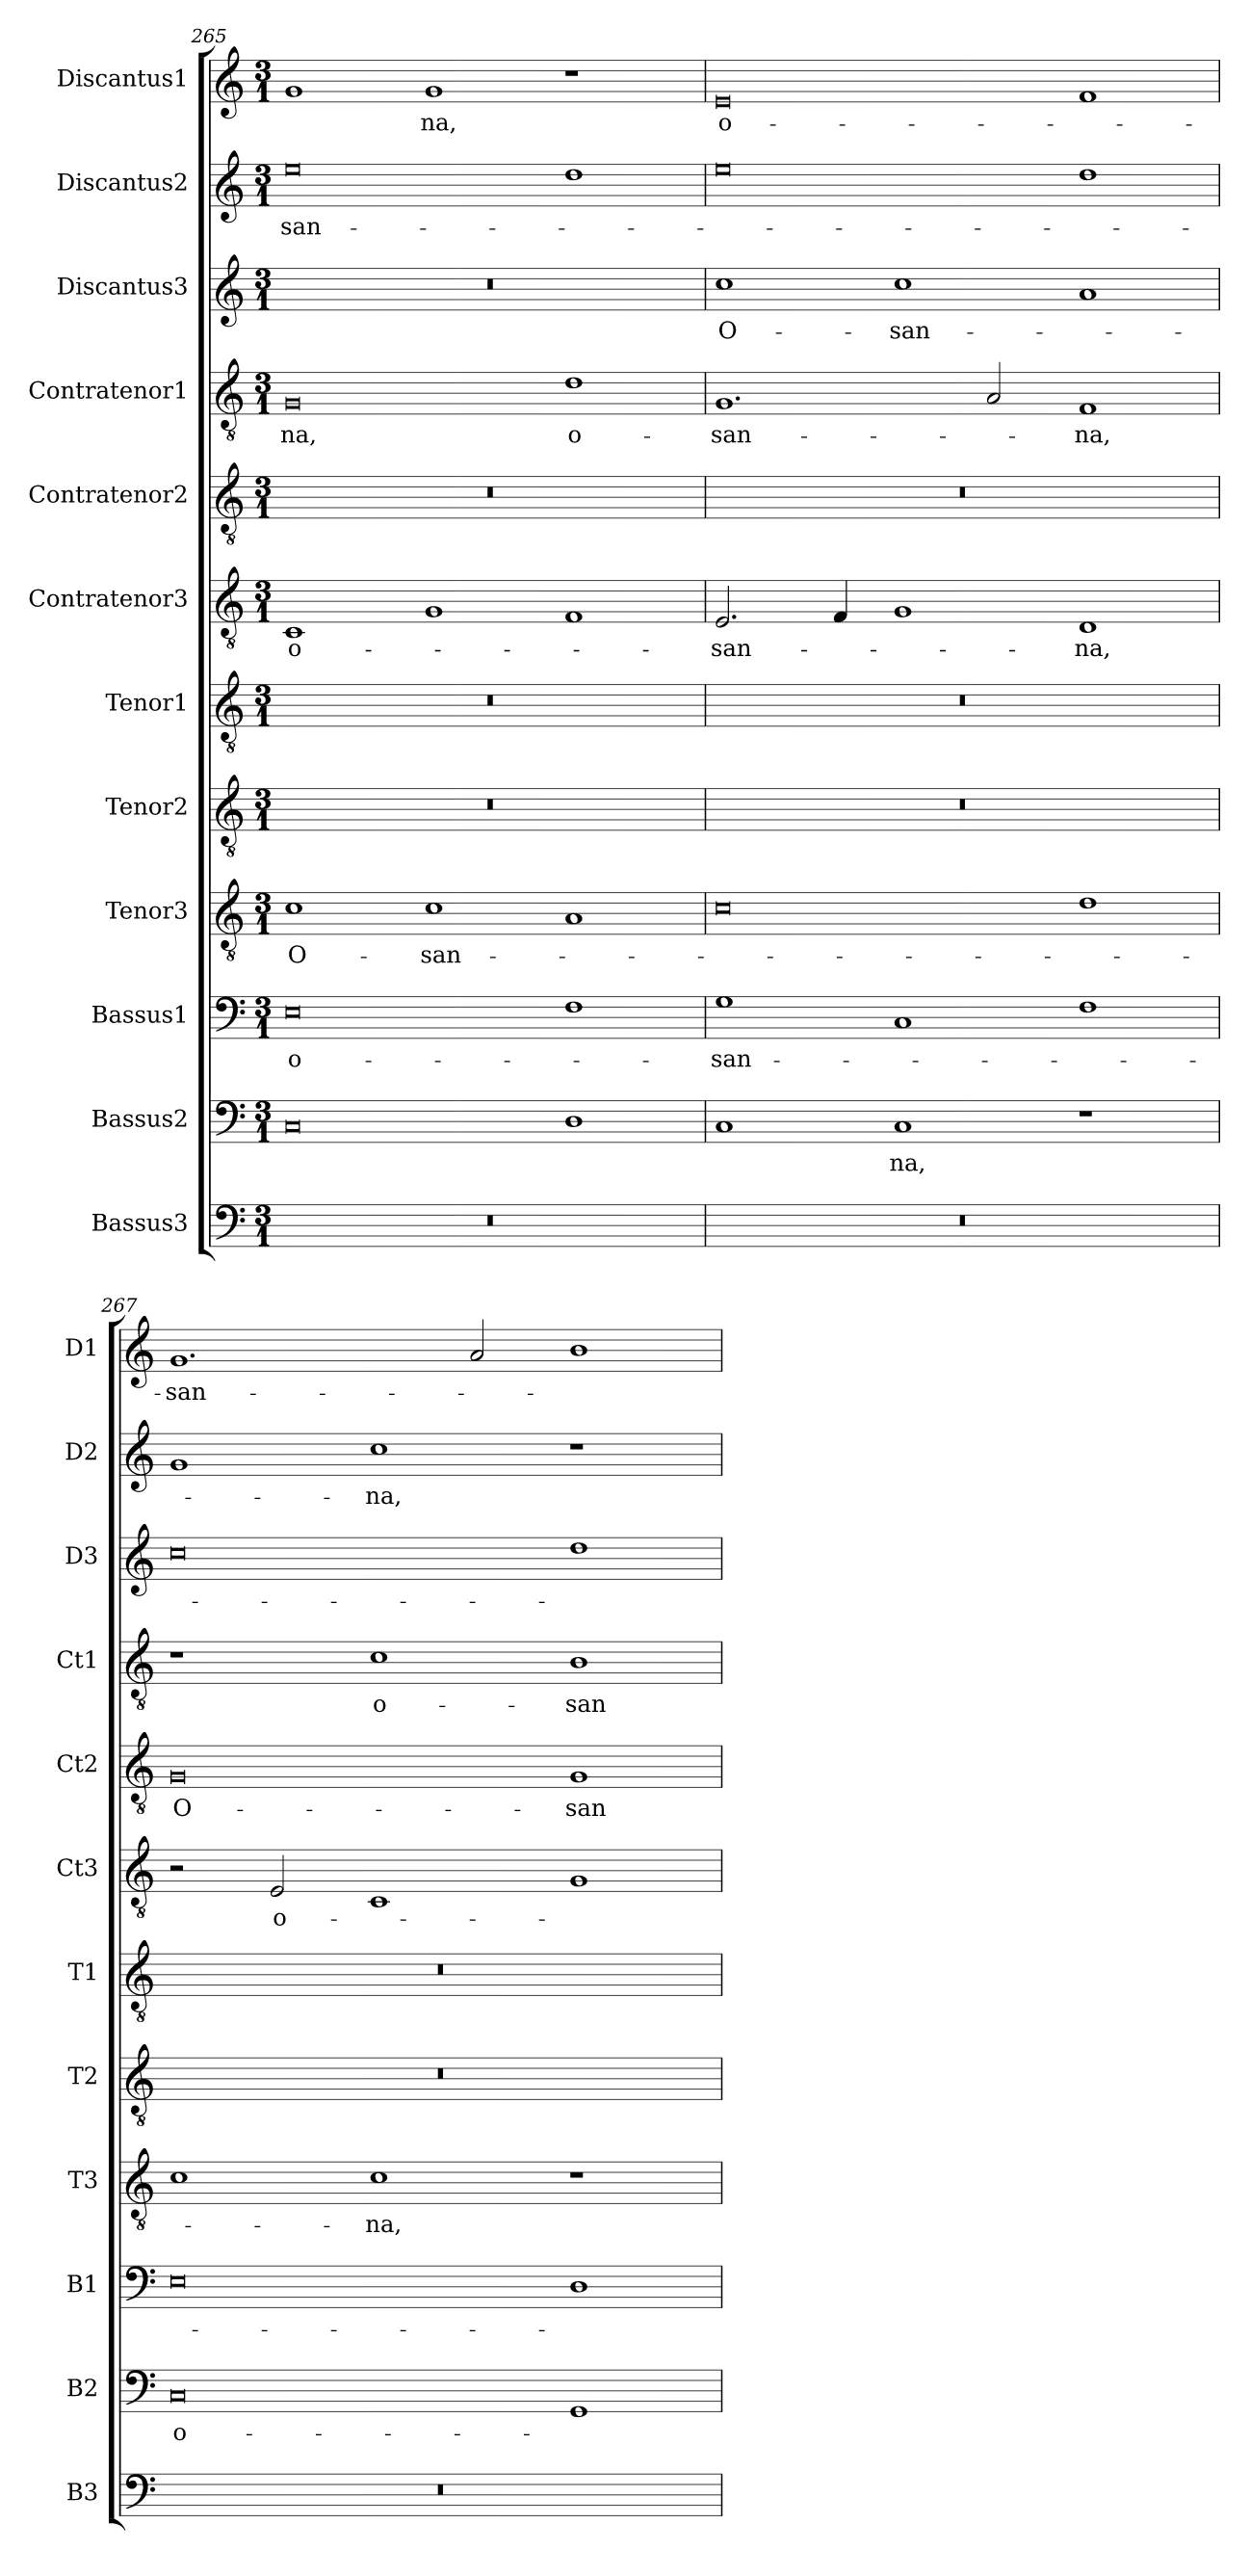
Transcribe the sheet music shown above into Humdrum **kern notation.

**kern	**kern	**text	**kern	**text	**kern	**text	**kern	**kern	**kern	**text	**kern	**text	**kern	**text	**kern	**text	**kern	**text	**kern	**text
*part12	*part11	*part11	*part10	*part10	*part9	*part9	*part8	*part7	*part6	*part6	*part5	*part5	*part4	*part4	*part3	*part3	*part2	*part2	*part1	*part1
*staff12	*staff11	*staff11	*staff10	*staff10	*staff9	*staff9	*staff8	*staff7	*staff6	*staff6	*staff5	*staff5	*staff4	*staff4	*staff3	*staff3	*staff2	*staff2	*staff1	*staff1
*I"Bassus3	*I"Bassus2	*	*I"Bassus1	*	*I"Tenor3	*	*I"Tenor2	*I"Tenor1	*I"Contratenor3	*	*I"Contratenor2	*	*I"Contratenor1	*	*I"Discantus3	*	*I"Discantus2	*	*I"Discantus1	*
*I'B3	*I'B2	*	*I'B1	*	*I'T3	*	*I'T2	*I'T1	*I'Ct3	*	*I'Ct2	*	*I'Ct1	*	*I'D3	*	*I'D2	*	*I'D1	*
*clefF4	*clefF4	*	*clefF4	*	*clefGv2	*	*clefGv2	*clefGv2	*clefGv2	*	*clefGv2	*	*clefGv2	*	*clefG2	*	*clefG2	*	*clefG2	*
*k[]	*k[]	*	*k[]	*	*k[]	*	*k[]	*k[]	*k[]	*	*k[]	*	*k[]	*	*k[]	*	*k[]	*	*k[]	*
*M3/1	*M3/1	*	*M3/1	*	*M3/1	*	*M3/1	*M3/1	*M3/1	*	*M3/1	*	*M3/1	*	*M3/1	*	*M3/1	*	*M3/1	*
=265	=265	=265	=265	=265	=265	=265	=265	=265	=265	=265	=265	=265	=265	=265	=265	=265	=265	=265	=265	=265
0.r	0C/	.	0E\	o-	1c\	O-	0.r	0.r	1C/	o-	0.r	.	0G/	-na,	0.r	.	0ee\	-san-	1g/	.
.	.	.	.	.	1c\	-san-	.	.	1G/	.	.	.	.	.	.	.	.	.	1g/	-na,
.	1D\	.	1F\	.	1A/	.	.	.	1F/	.	.	.	1d\	o-	.	.	1dd\	.	1r	.
=266	=266	=266	=266	=266	=266	=266	=266	=266	=266	=266	=266	=266	=266	=266	=266	=266	=266	=266	=266	=266
0.r	1C/	.	1G\	-san-	0c\	.	0.r	0.r	2.E/	-san-	0.r	.	1.G/	-san-	1cc\	O-	0ee\	.	0e/	o-
.	.	.	.	.	.	.	.	.	4F/	.	.	.	.	.	.	.	.	.	.	.
.	1C/	-na,	1C/	.	.	.	.	.	1G/	.	.	.	.	.	1cc\	-san-	.	.	.	.
.	.	.	.	.	.	.	.	.	.	.	.	.	2A/	.	.	.	.	.	.	.
.	1r	.	1F\	.	1d\	.	.	.	1D/	-na,	.	.	1F/	-na,	1a/	.	1dd\	.	1f/	.
=267	=267	=267	=267	=267	=267	=267	=267	=267	=267	=267	=267	=267	=267	=267	=267	=267	=267	=267	=267	=267
0.r	0C/	o-	0E\	.	1c\	.	0.r	0.r	2r	.	0G/	O-	1r	.	0cc\	.	1g/	.	1.g/	-san-
.	.	.	.	.	.	.	.	.	2E/	o-	.	.	.	.	.	.	.	.	.	.
.	.	.	.	.	1c\	-na,	.	.	1C/	.	.	.	1c\	o-	.	.	1cc\	-na,	.	.
.	.	.	.	.	.	.	.	.	.	.	.	.	.	.	.	.	.	.	2a/	.
.	1GG/	.	1D\	.	1r	.	.	.	1G/	.	1G/	-san-	1B\	-san-	1dd\	.	1r	.	1b\	.
=	=	=	=	=	=	=	=	=	=	=	=	=	=	=	=	=	=	=	=	=
*-	*-	*-	*-	*-	*-	*-	*-	*-	*-	*-	*-	*-	*-	*-	*-	*-	*-	*-	*-	*-
